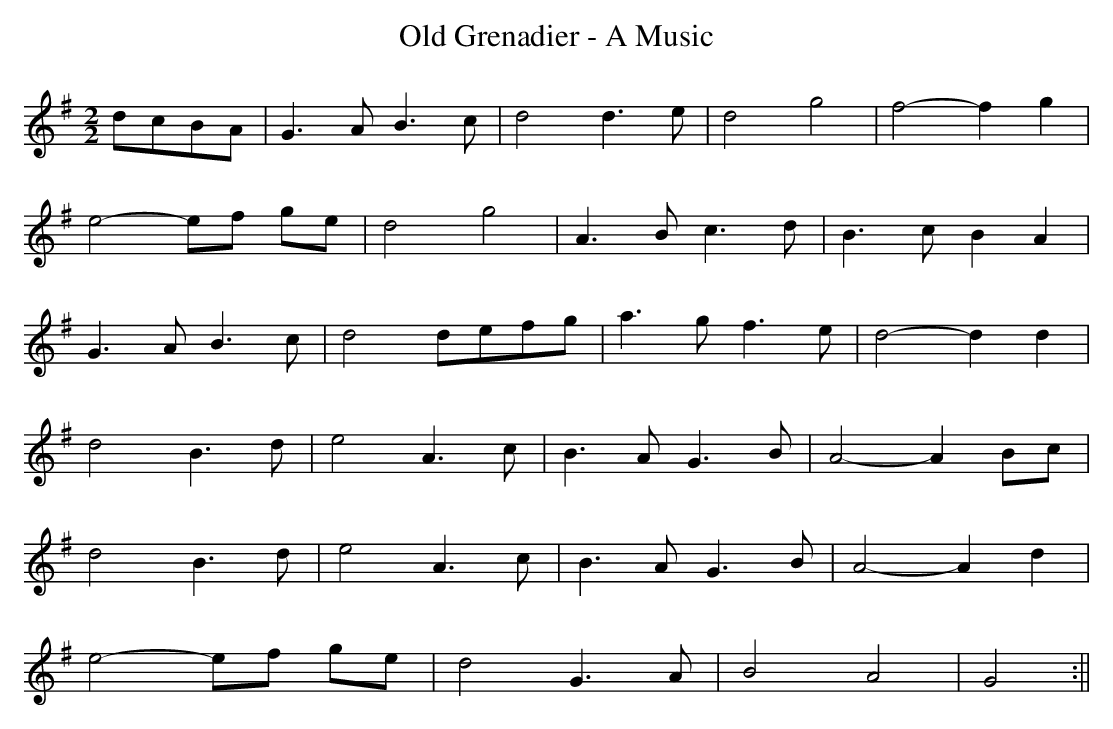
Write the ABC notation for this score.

X:1
T:Old Grenadier - A Music
M:2/2
K:G
dcBA|G3 A B3 c|d4 d3 e|d4 g4|f4-f2 g2|
e4-ef ge|d4 g4|A3 B c3 d|B3 c B2 A2|
G3 A B3 c|d4 defg|a3 g f3 e|d4 -d2 d2|
d4 B3 d|e4 A3 c|B3 A G3 B|A4-A2 Bc|
d4 B3 d|e4 A3 c|B3 A G3 B|A4-A2 d2|
e4-ef ge|d4 G3 A|B4 A4|G4:||
